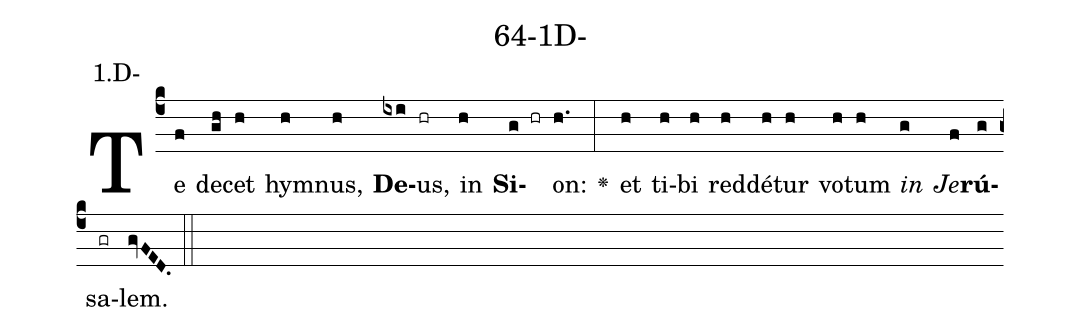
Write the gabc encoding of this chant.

name: 64-1D-;
annotation: 1.D-;
%%
(c4)Te(f) de(gh)cet(h) hym(h)nus,(h) <b>De</b>(ixi)us,(hr) in(h) <b>Si</b>(g hr)on:(h.) <v>\greheightstar</v>(:) et(h) ti(h)bi(h) red(h)dé(h)tur(h) vo(h)tum(h) <i>in</i>(g) <i>Je</i>(f)<b>rú</b>(g)sa(gr)lem.(gvFED.) (::)


%E(h) u(h) o(g) u(f) a(g) e.(gvFED.) (::)
